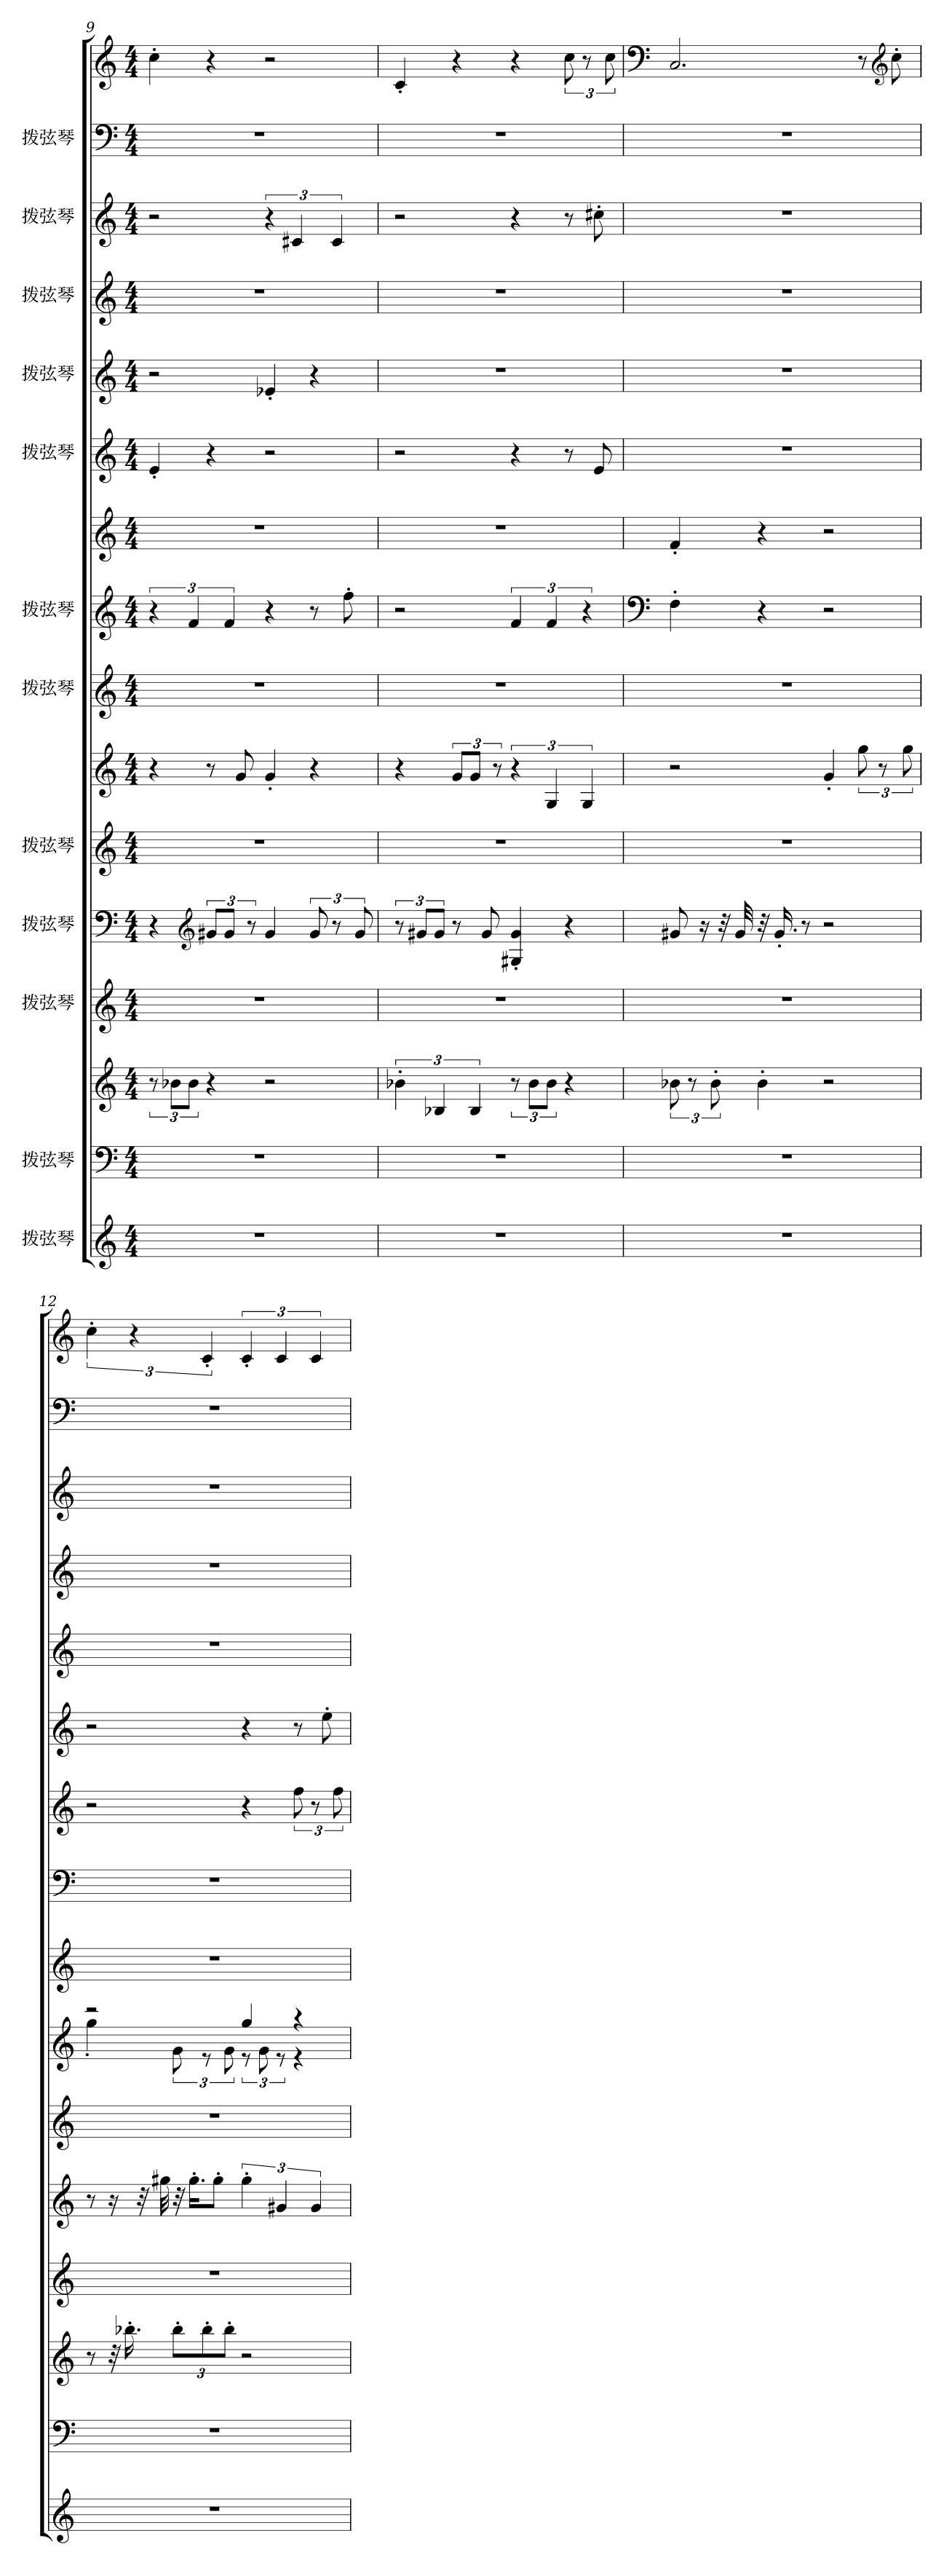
**kern	**kern	**kern	**kern	**kern	**kern	**kern	**kern	**kern	**kern	**kern	**kern	**kern	**kern	**kern	**kern
*part12	*part11	*part11	*part10	*part9	*part8	*part8	*part7	*part6	*part6	*part5	*part4	*part3	*part2	*part1	*part1
*staff16	*staff15	*staff14	*staff13	*staff12	*staff11	*staff10	*staff9	*staff8	*staff7	*staff6	*staff5	*staff4	*staff3	*staff2	*staff1
*I"拨弦琴	*I"拨弦琴	*	*I"拨弦琴	*I"拨弦琴	*I"拨弦琴	*	*I"拨弦琴	*I"拨弦琴	*	*I"拨弦琴	*I"拨弦琴	*I"拨弦琴	*I"拨弦琴	*I"拨弦琴	*
*clefG2	*clefF4	*clefG2	*clefG2	*clefF4	*clefG2	*clefG2	*clefG2	*clefG2	*clefG2	*clefG2	*clefG2	*clefG2	*clefG2	*clefF4	*clefG2
*k[]	*k[]	*k[]	*k[]	*k[]	*k[]	*k[]	*k[]	*k[]	*k[]	*k[]	*k[]	*k[]	*k[]	*k[]	*k[]
*M4/4	*M4/4	*M4/4	*M4/4	*M4/4	*M4/4	*M4/4	*M4/4	*M4/4	*M4/4	*M4/4	*M4/4	*M4/4	*M4/4	*M4/4	*M4/4
=9	=9	=9	=9	=9	=9	=9	=9	=9	=9	=9	=9	=9	=9	=9	=9
1r	1r	12r	1r	4r	1r	4r	1r	6r	1r	4e'/	2r	1r	2r	1r	4cc'\
.	.	12b-X\L	.	.	.	.	.	.	.	.	.	.	.	.	.
.	.	12b-\J	.	.	.	.	.	6f/	.	.	.	.	.	.	.
*	*	*	*	*clefG2	*	*	*	*	*	*	*	*	*	*	*
.	.	4r	.	12g#X/L	.	8r	.	.	.	4r	.	.	.	.	4r
.	.	.	.	12g#/J	.	.	.	6f/	.	.	.	.	.	.	.
.	.	.	.	.	.	8g/	.	.	.	.	.	.	.	.	.
.	.	.	.	12r	.	.	.	.	.	.	.	.	.	.	.
.	.	2r	.	4g#/	.	4g'/	.	4r	.	2r	4e-X'/	.	6r	.	2r
.	.	.	.	.	.	.	.	.	.	.	.	.	6c#X/	.	.
.	.	.	.	12g#/	.	4r	.	8r	.	.	4r	.	.	.	.
.	.	.	.	12r	.	.	.	.	.	.	.	.	6c#/	.	.
.	.	.	.	.	.	.	.	8ff'\	.	.	.	.	.	.	.
.	.	.	.	12g#/	.	.	.	.	.	.	.	.	.	.	.
=10	=10	=10	=10	=10	=10	=10	=10	=10	=10	=10	=10	=10	=10	=10	=10
1r	1r	6b-X'\	1r	12r	1r	4r	1r	2r	1r	2r	1r	1r	2r	1r	4c'/
.	.	.	.	12g#X/L	.	.	.	.	.	.	.	.	.	.	.
.	.	6B-X/	.	12g#/J	.	.	.	.	.	.	.	.	.	.	.
.	.	.	.	8r	.	12g/L	.	.	.	.	.	.	.	.	4r
.	.	6B-/	.	.	.	12g/J	.	.	.	.	.	.	.	.	.
.	.	.	.	8g#/	.	.	.	.	.	.	.	.	.	.	.
.	.	.	.	.	.	12r	.	.	.	.	.	.	.	.	.
.	.	12r	.	4G#X/' 4g#/'	.	6r	.	6f/	.	4r	.	.	4r	.	4r
.	.	12b-\L	.	.	.	.	.	.	.	.	.	.	.	.	.
.	.	12b-\J	.	.	.	6G/	.	6f/	.	.	.	.	.	.	.
.	.	4r	.	4r	.	.	.	.	.	8r	.	.	8r	.	12cc\
.	.	.	.	.	.	6G/	.	6r	.	.	.	.	.	.	12r
.	.	.	.	.	.	.	.	.	.	8e/	.	.	8cc#X'\	.	.
.	.	.	.	.	.	.	.	.	.	.	.	.	.	.	12cc\
!!LO:PB:g=z
=11	=11	=11	=11	=11	=11	=11	=11	=11	=11	=11	=11	=11	=11	=11	=11
*	*	*	*	*	*	*	*	*clefF4	*	*	*	*	*	*	*clefF4
1r	1r	12b-X\	1r	8g#X/	1r	2r	1r	4F'\	4f'/	1r	1r	1r	1r	1r	2.C/
.	.	12r	.	.	.	.	.	.	.	.	.	.	.	.	.
.	.	.	.	16r	.	.	.	.	.	.	.	.	.	.	.
.	.	12b-'\	.	.	.	.	.	.	.	.	.	.	.	.	.
.	.	.	.	32r	.	.	.	.	.	.	.	.	.	.	.
.	.	.	.	32g#/	.	.	.	.	.	.	.	.	.	.	.
.	.	4b-'\	.	32r	.	.	.	4r	4r	.	.	.	.	.	.
.	.	.	.	16.g#'/	.	.	.	.	.	.	.	.	.	.	.
.	.	.	.	8r	.	.	.	.	.	.	.	.	.	.	.
.	.	2r	.	2r	.	4g'/	.	2r	2r	.	.	.	.	.	.
.	.	.	.	.	.	12gg\	.	.	.	.	.	.	.	.	8r
.	.	.	.	.	.	12r	.	.	.	.	.	.	.	.	.
*	*	*	*	*	*	*	*	*	*	*	*	*	*	*	*clefG2
.	.	.	.	.	.	.	.	.	.	.	.	.	.	.	8cc'\
.	.	.	.	.	.	12gg\	.	.	.	.	.	.	.	.	.
=12	=12	=12	=12	=12	=12	=12	=12	=12	=12	=12	=12	=12	=12	=12	=12
*	*	*	*	*	*	*^	*	*	*	*	*	*	*	*	*
1r	1r	8r	1r	8r	1r	2r	4gg'\	1r	1r	2r	2r	1r	1r	1r	1r	6cc'\
.	.	32r	.	16r	.	.	.	.	.	.	.	.	.	.	.	.
.	.	16.bb-X'\	.	.	.	.	.	.	.	.	.	.	.	.	.	.
.	.	.	.	.	.	.	.	.	.	.	.	.	.	.	.	6r
.	.	.	.	32r	.	.	.	.	.	.	.	.	.	.	.	.
.	.	.	.	32gg#X\	.	.	.	.	.	.	.	.	.	.	.	.
*	*	*Xbrackettup	*	*	*	*	*	*	*	*	*	*	*	*	*	*
.	.	12bb-'\L	.	32r	.	.	12g\	.	.	.	.	.	.	.	.	.
.	.	.	.	16.gg#'\KL	.	.	.	.	.	.	.	.	.	.	.	.
.	.	12bb-'\	.	.	.	.	12r	.	.	.	.	.	.	.	.	6c'/
.	.	.	.	8gg#'\J	.	.	.	.	.	.	.	.	.	.	.	.
.	.	12bb-'\J	.	.	.	.	12g\	.	.	.	.	.	.	.	.	.
.	.	2r	.	6gg#'\	.	4gg/	12r	.	.	4r	4r	.	.	.	.	6c'/
.	.	.	.	.	.	.	12g\	.	.	.	.	.	.	.	.	.
.	.	.	.	6g#X/	.	.	12r	.	.	.	.	.	.	.	.	6c/
.	.	.	.	.	.	4r	4r	.	.	12ff\	8r	.	.	.	.	.
.	.	.	.	6g#/	.	.	.	.	.	12r	.	.	.	.	.	6c/
.	.	.	.	.	.	.	.	.	.	.	8ee'\	.	.	.	.	.
.	.	.	.	.	.	.	.	.	.	12ff\	.	.	.	.	.	.
*	*	*	*	*	*	*v	*v	*	*	*	*	*	*	*	*	*
=	=	=	=	=	=	=	=	=	=	=	=	=	=	=	=
*-	*-	*-	*-	*-	*-	*-	*-	*-	*-	*-	*-	*-	*-	*-	*-
